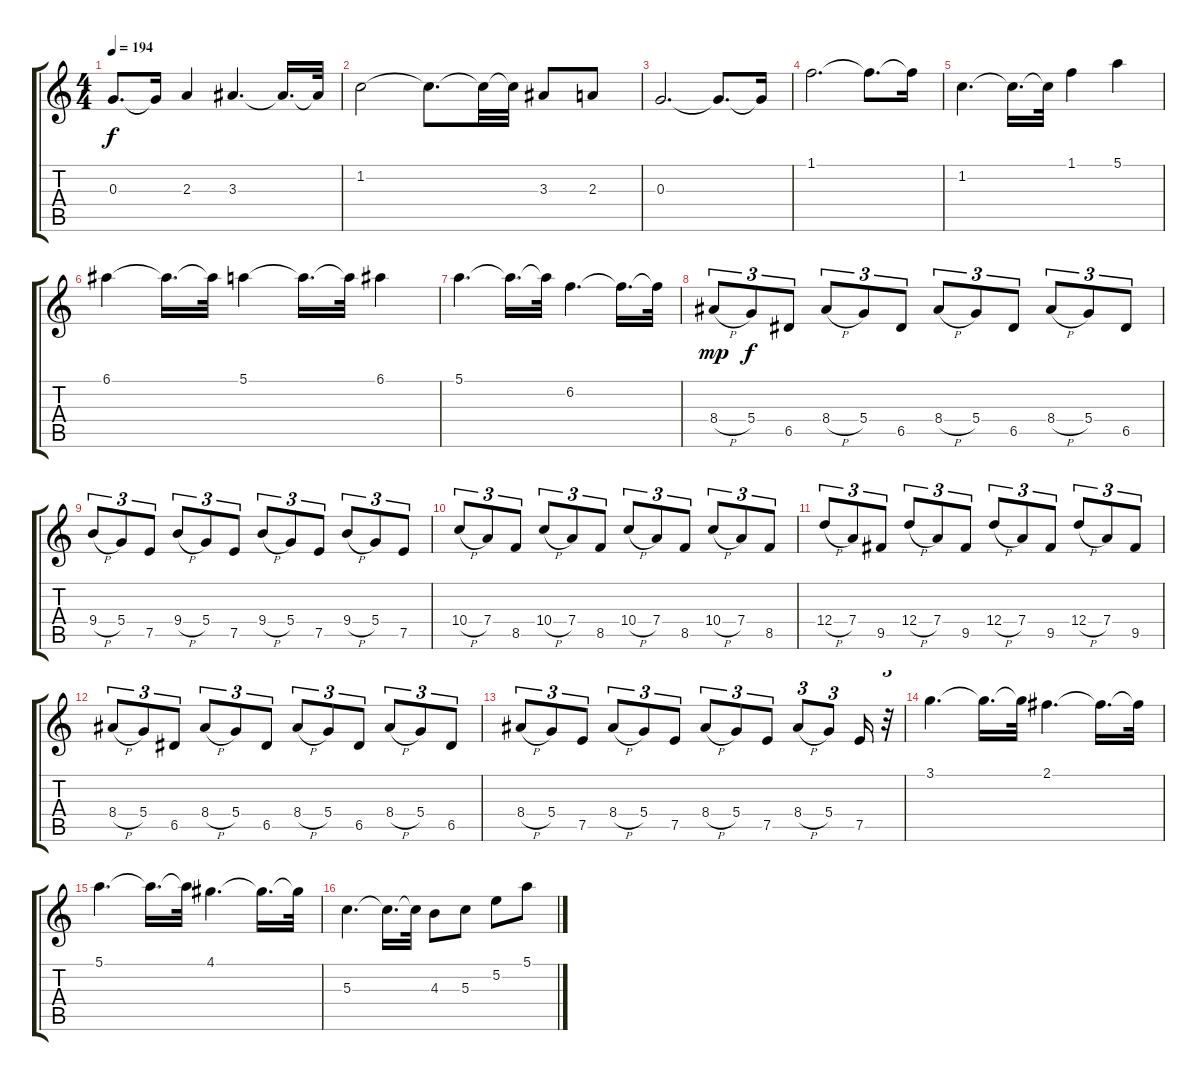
\track "" {instrument distortionguitar}
\staff {score tabs}
\tuning (E4 B3 G3 D3 A2 E2) {hide}
\ts (4 4)
\tempo 194
\clef g2
\ks c
0.3{t}.8{d dy f} 0.3{t}.16 2.3.4 3.3.4{d} 3.3{t}.16{d} 3.3{t}.32 |
1.2.2 1.2{t}.8{d} 1.2{t}.32 1.2{t}.32 3.3.8 2.3.8 |
0.3.2{d} 0.3{t}.8{d} 0.3{t}.16 |
1.1.2{d} 1.1{t}.8{d} 1.1{t}.16 |
1.2.4{d} 1.2{t}.16{d} 1.2{t}.32 1.1.4 5.1.4 |
6.1.4 6.1{t}.16{d} 6.1{t}.32 5.1.4 5.1{t}.16{d} 5.1{t}.32 6.1.4 |
5.1.4{d} 5.1{t}.16{d} 5.1{t}.32 6.2.4{d} 6.2{t}.16{d} 6.2{t}.32 |
8.4{h}.8{tu (3 2) dy mp} 5.4.8{tu (3 2) dy f} 6.5.8{tu (3 2)} 8.4{h}.8{tu (3 2)} 5.4.8{tu (3 2)} 6.5.8{tu (3 2)} 8.4{h}.8{tu (3 2)} 5.4.8{tu (3 2)} 6.5.8{tu (3 2)} 8.4{h}.8{tu (3 2)} 5.4.8{tu (3 2)} 6.5.8{tu (3 2)} |
9.4{h}.8{tu (3 2)} 5.4.8{tu (3 2)} 7.5.8{tu (3 2)} 9.4{h}.8{tu (3 2)} 5.4.8{tu (3 2)} 7.5.8{tu (3 2)} 9.4{h}.8{tu (3 2)} 5.4.8{tu (3 2)} 7.5.8{tu (3 2)} 9.4{h}.8{tu (3 2)} 5.4.8{tu (3 2)} 7.5.8{tu (3 2)} |
10.4{h}.8{tu (3 2)} 7.4.8{tu (3 2)} 8.5.8{tu (3 2)} 10.4{h}.8{tu (3 2)} 7.4.8{tu (3 2)} 8.5.8{tu (3 2)} 10.4{h}.8{tu (3 2)} 7.4.8{tu (3 2)} 8.5.8{tu (3 2)} 10.4{h}.8{tu (3 2)} 7.4.8{tu (3 2)} 8.5.8{tu (3 2)} |
12.4{h}.8{tu (3 2)} 7.4.8{tu (3 2)} 9.5.8{tu (3 2)} 12.4{h}.8{tu (3 2)} 7.4.8{tu (3 2)} 9.5.8{tu (3 2)} 12.4{h}.8{tu (3 2)} 7.4.8{tu (3 2)} 9.5.8{tu (3 2)} 12.4{h}.8{tu (3 2)} 7.4.8{tu (3 2)} 9.5.8{tu (3 2)} |
8.4{h}.8{tu (3 2)} 5.4.8{tu (3 2)} 6.5.8{tu (3 2)} 8.4{h}.8{tu (3 2)} 5.4.8{tu (3 2)} 6.5.8{tu (3 2)} 8.4{h}.8{tu (3 2)} 5.4.8{tu (3 2)} 6.5.8{tu (3 2)} 8.4{h}.8{tu (3 2)} 5.4.8{tu (3 2)} 6.5.8{tu (3 2)} |
8.4{h}.8{tu (3 2)} 5.4.8{tu (3 2)} 7.5.8{tu (3 2)} 8.4{h}.8{tu (3 2)} 5.4.8{tu (3 2)} 7.5.8{tu (3 2)} 8.4{h}.8{tu (3 2)} 5.4.8{tu (3 2)} 7.5.8{tu (3 2)} 8.4{h}.8{tu (3 2)} 5.4.8{tu (3 2)} 7.5.16 r.32{tu (3 2)} |
3.1.4{d} 3.1{t}.16{d} 3.1{t}.32 2.1.4{d} 2.1{t}.16{d} 2.1{t}.32 |
5.1.4{d} 5.1{t}.16{d} 5.1{t}.32 4.1.4{d} 4.1{t}.16{d} 4.1{t}.32 |
5.3.4{d} 5.3{t}.16{d} 5.3{t}.32 4.3.8 5.3.8 5.2.8 5.1.8
